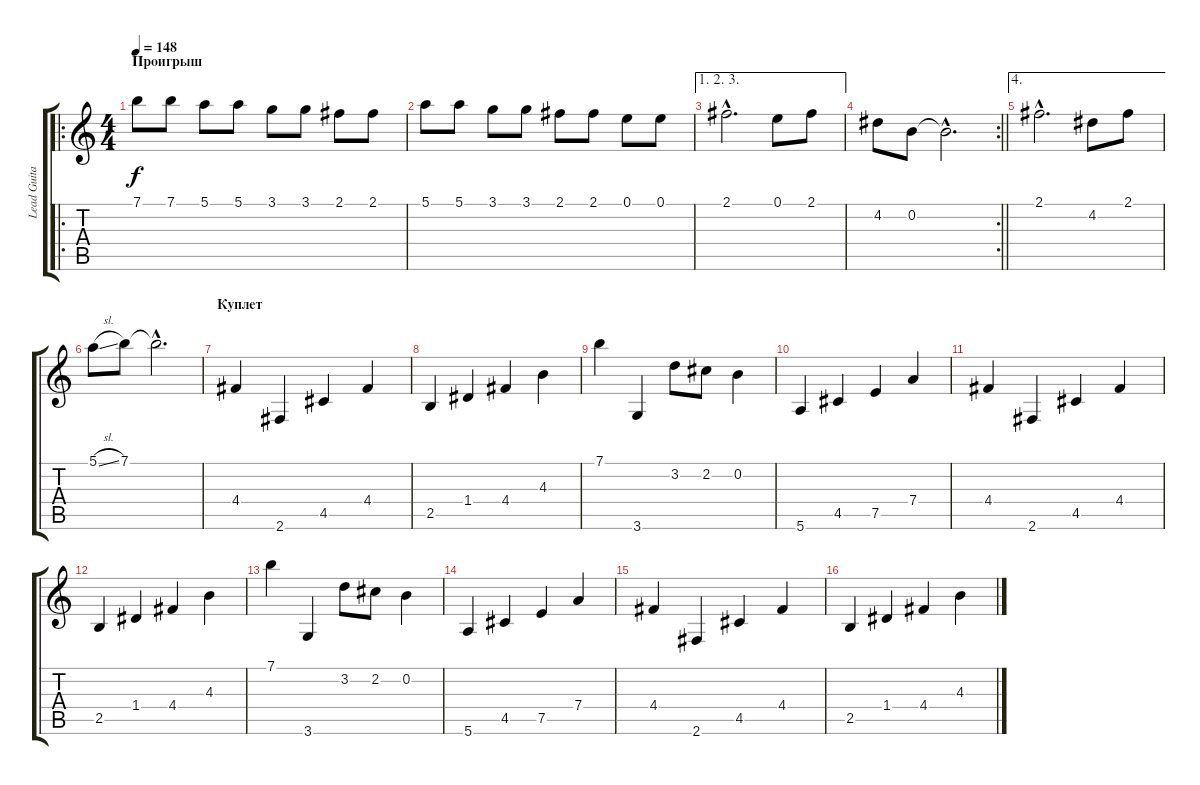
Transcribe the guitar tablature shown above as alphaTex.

\track ("Lead Guitar" "Lead Guita") {instrument electricguitarclean}
\staff {score tabs}
\tuning (E4 B3 G3 D3 A2 E2) {hide}
\ro
\ts (4 4)
\section ("" "Проигрыш")
\tempo 148
\clef g2
\ks c
7.1.8{dy f volume 7 instrument electricguitarclean} 7.1.8 5.1.8 5.1.8 3.1.8 3.1.8 2.1.8 2.1.8 |
5.1.8 5.1.8 3.1.8 3.1.8 2.1.8 2.1.8 0.1.8 0.1.8 |
\ae (1 2 3)
2.1{hac}.2{d} 0.1.8 2.1.8 |
\rc 2
\barLineRight lightlight
4.2.8 0.2.8 0.2{hac t}.2{d} |
\ae 4
2.1{hac}.2{d} 4.2.8 2.1.8 |
5.1{sl}.8 7.1.8 7.1{hac t}.2{d} |
\section ("" "Куплет")
4.4.4{volume 5 instrument electricguitarclean} 2.6.4 4.5.4 4.4.4 |
2.5.4 1.4.4 4.4.4 4.3.4 |
7.1.4 3.6.4 3.2.8 2.2.8 0.2.4 |
5.6.4 4.5.4 7.5.4 7.4.4 |
4.4.4{instrument electricguitarclean} 2.6.4 4.5.4 4.4.4 |
2.5.4 1.4.4 4.4.4 4.3.4 |
7.1.4 3.6.4 3.2.8 2.2.8 0.2.4 |
5.6.4 4.5.4 7.5.4 7.4.4 |
4.4.4{instrument electricguitarclean} 2.6.4 4.5.4 4.4.4 |
2.5.4 1.4.4 4.4.4 4.3.4
